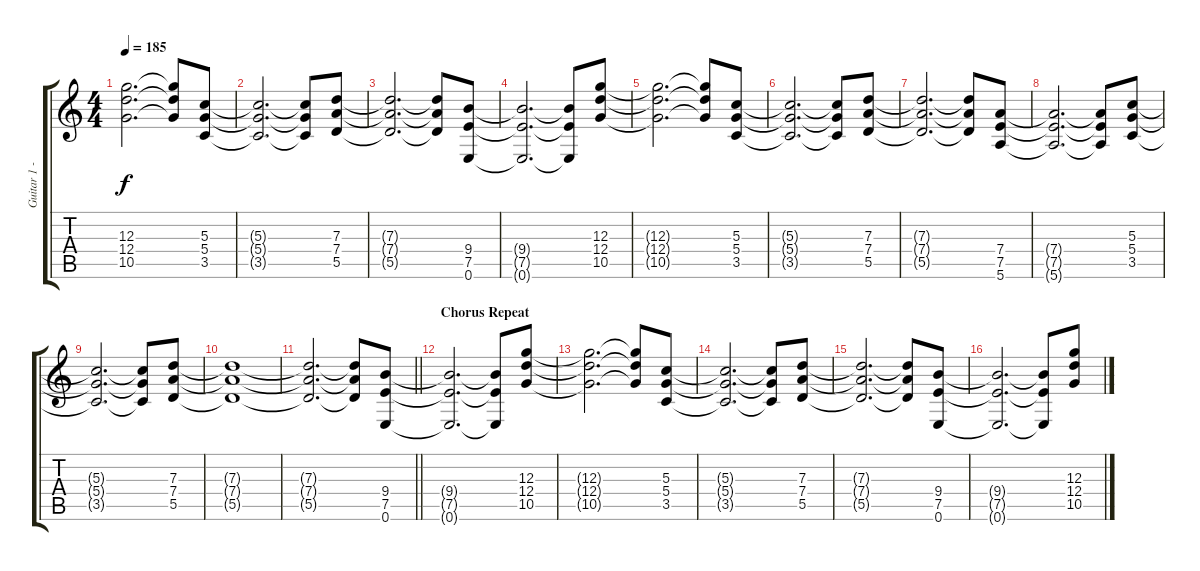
\track ("Guitar 1 - Murray" "Guitar 1 -") {instrument distortionguitar}
\staff {score tabs}
\tuning (E4 B3 G3 D3 A2 E2) {hide}
\ts (4 4)
\tempo 185
\clef g2
\ks c
(12.3{t} 12.4{t} 10.5{t}).2{d dy f} (12.3{t} 12.4{t} 10.5{t}).8 (5.3 5.4 3.5).8 |
(5.3{t} 5.4{t} 3.5{t}).2{d} (5.3{t} 5.4{t} 3.5{t}).8 (7.3 7.4 5.5).8 |
(7.3{t} 7.4{t} 5.5{t}).2{d} (7.3{t} 7.4{t} 5.5{t}).8 (9.4 7.5 0.6).8 |
(9.4{t} 7.5{t} 0.6{t}).2{d} (9.4{t} 7.5{t} 0.6{t}).8 (12.3 12.4 10.5).8 |
(12.3{t} 12.4{t} 10.5{t}).2{d} (12.3{t} 12.4{t} 10.5{t}).8 (5.3 5.4 3.5).8 |
(5.3{t} 5.4{t} 3.5{t}).2{d} (5.3{t} 5.4{t} 3.5{t}).8 (7.3 7.4 5.5).8 |
(7.3{t} 7.4{t} 5.5{t}).2{d} (7.3{t} 7.4{t} 5.5{t}).8 (7.4 7.5 5.6).8 |
(7.4{t} 7.5{t} 5.6{t}).2{d} (7.4{t} 7.5{t} 5.6{t}).8 (5.3 5.4 3.5).8 |
(5.3{t} 5.4{t} 3.5{t}).2{d} (5.3{t} 5.4{t} 3.5{t}).8 (7.3 7.4 5.5).8 |
(7.3{t} 7.4{t} 5.5{t}).1 |
\barLineRight lightlight
(7.3{t} 7.4{t} 5.5{t}).2{d} (7.3{t} 7.4{t} 5.5{t}).8 (9.4 7.5 0.6).8 |
\section ("" "Chorus Repeat")
(9.4{t} 7.5{t} 0.6{t}).2{d} (9.4{t} 7.5{t} 0.6{t}).8 (12.3 12.4 10.5).8 |
(12.3{t} 12.4{t} 10.5{t}).2{d} (12.3{t} 12.4{t} 10.5{t}).8 (5.3 5.4 3.5).8 |
(5.3{t} 5.4{t} 3.5{t}).2{d} (5.3{t} 5.4{t} 3.5{t}).8 (7.3 7.4 5.5).8 |
(7.3{t} 7.4{t} 5.5{t}).2{d} (7.3{t} 7.4{t} 5.5{t}).8 (9.4 7.5 0.6).8 |
(9.4{t} 7.5{t} 0.6{t}).2{d} (9.4{t} 7.5{t} 0.6{t}).8 (12.3 12.4 10.5).8
